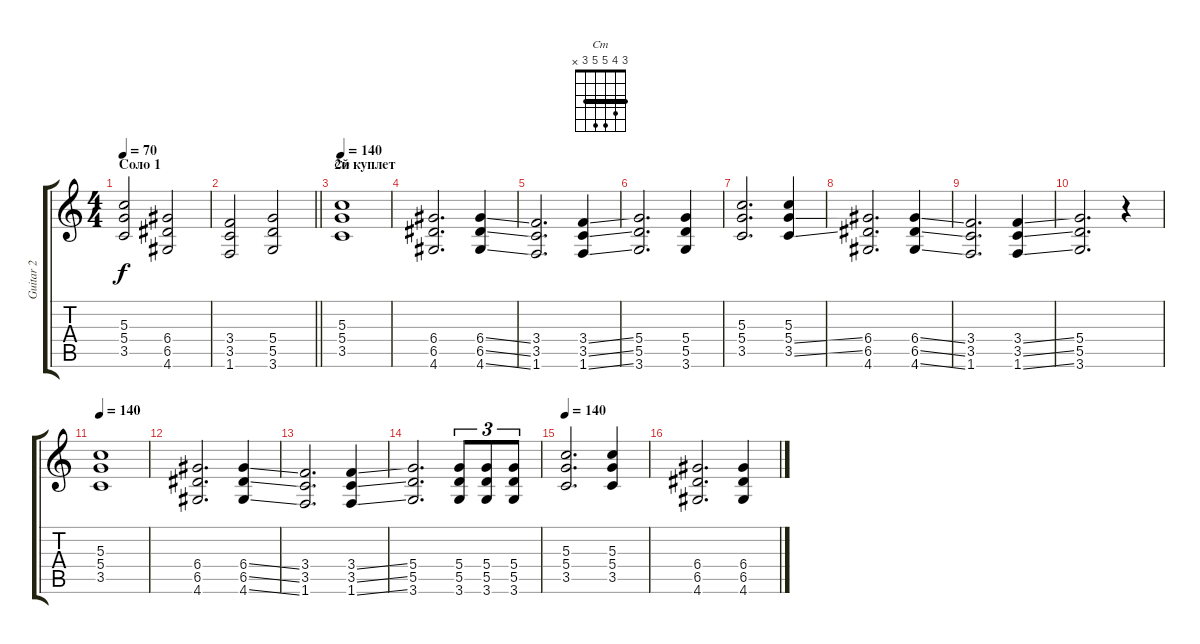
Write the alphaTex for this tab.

\track ("Guitar 2" "Guitar 2") {instrument distortionguitar}
\staff {score tabs}
\tuning (E4 B3 G3 D3 A2 E2) {hide}
\chord ("Cm" 3 4 5 5 3 x) {barre 3}
\ts (4 4)
\section ("" "Соло 1")
\tempo 70
\clef g2
\ks c
(5.3 5.4 3.5).2{dy f} (6.4 6.5 4.6).2 |
\barLineRight lightlight
(3.4 3.5 1.6).2 (5.4 5.5 3.6).2 |
\section ("" "2й куплет")
\tempo 140
(5.3 5.4 3.5).1{ch "Cm"} |
(6.4 6.5 4.6).2{d} (6.4{ss} 6.5{ss} 4.6{ss}).4 |
(3.4 3.5 1.6).2{d} (3.4{ss} 3.5{ss} 1.6{ss}).4 |
(5.4 5.5 3.6).2{d} (5.4 5.5 3.6).4 |
(5.3 5.4 3.5).2{d} (5.3 5.4{ss} 3.5{ss}).4 |
(6.4 6.5 4.6).2{d} (6.4{ss} 6.5{ss} 4.6{ss}).4 |
(3.4 3.5 1.6).2{d} (3.4{ss} 3.5{ss} 1.6{ss}).4 |
(5.4 5.5 3.6).2{d} r.4 |
\tempo 140
(5.3 5.4 3.5).1 |
(6.4 6.5 4.6).2{d} (6.4{ss} 6.5{ss} 4.6{ss}).4 |
(3.4 3.5 1.6).2{d} (3.4{ss} 3.5{ss} 1.6{ss}).4 |
(5.4 5.5 3.6).2{d} (5.4 5.5 3.6).8{tu (3 2)} (5.4 5.5 3.6).8{tu (3 2)} (5.4 5.5 3.6).8{tu (3 2)} |
\tempo 140
(5.3 5.4 3.5).2{d} (5.3 5.4 3.5).4 |
(6.4 6.5 4.6).2{d} (6.4{ss} 6.5{ss} 4.6{ss}).4
